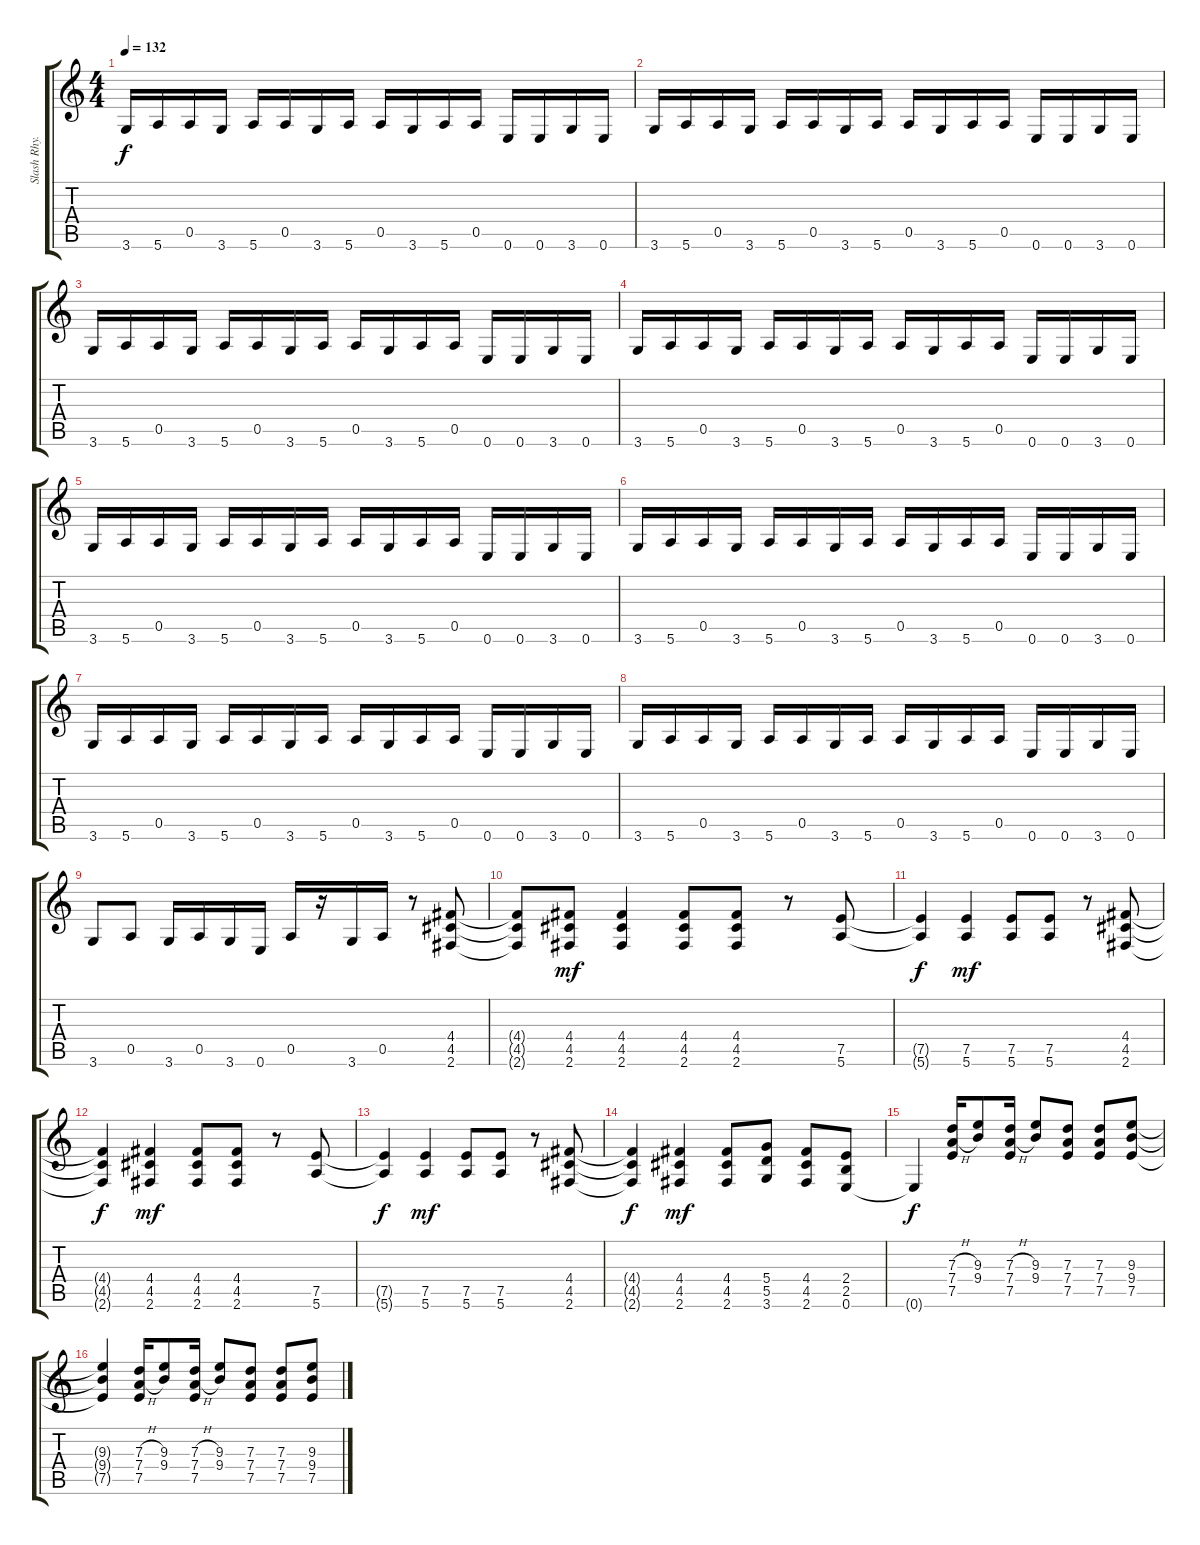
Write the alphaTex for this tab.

\track ("Slash Rhy." "Slash Rhy.") {instrument overdrivenguitar}
\staff {score tabs}
\tuning (E4 B3 G3 D3 A2 E2) {hide}
\ts (4 4)
\tempo 132
\clef g2
\ks c
3.6.16{dy f} 5.6.16 0.5.16 3.6.16 5.6.16 0.5.16 3.6.16 5.6.16 0.5.16 3.6.16 5.6.16 0.5.16 0.6.16 0.6.16 3.6.16 0.6.16 |
3.6.16 5.6.16 0.5.16 3.6.16 5.6.16 0.5.16 3.6.16 5.6.16 0.5.16 3.6.16 5.6.16 0.5.16 0.6.16 0.6.16 3.6.16 0.6.16 |
3.6.16 5.6.16 0.5.16 3.6.16 5.6.16 0.5.16 3.6.16 5.6.16 0.5.16 3.6.16 5.6.16 0.5.16 0.6.16 0.6.16 3.6.16 0.6.16 |
3.6.16 5.6.16 0.5.16 3.6.16 5.6.16 0.5.16 3.6.16 5.6.16 0.5.16 3.6.16 5.6.16 0.5.16 0.6.16 0.6.16 3.6.16 0.6.16 |
3.6.16 5.6.16 0.5.16 3.6.16 5.6.16 0.5.16 3.6.16 5.6.16 0.5.16 3.6.16 5.6.16 0.5.16 0.6.16 0.6.16 3.6.16 0.6.16 |
3.6.16 5.6.16 0.5.16 3.6.16 5.6.16 0.5.16 3.6.16 5.6.16 0.5.16 3.6.16 5.6.16 0.5.16 0.6.16 0.6.16 3.6.16 0.6.16 |
3.6.16 5.6.16 0.5.16 3.6.16 5.6.16 0.5.16 3.6.16 5.6.16 0.5.16 3.6.16 5.6.16 0.5.16 0.6.16 0.6.16 3.6.16 0.6.16 |
3.6.16 5.6.16 0.5.16 3.6.16 5.6.16 0.5.16 3.6.16 5.6.16 0.5.16 3.6.16 5.6.16 0.5.16 0.6.16 0.6.16 3.6.16 0.6.16 |
3.6.8 0.5.8 3.6.16 0.5.16 3.6.16 0.6.16 0.5.16 r.16 3.6.16 0.5.16 r.8 (4.4 4.5 2.6).8 |
(4.4{t} 4.5{t} 2.6{t}).8 (4.4 4.5 2.6).8{dy mf} (4.4 4.5 2.6).4 (4.4 4.5 2.6).8 (4.4 4.5 2.6).8 r.8 (7.5 5.6).8 |
(7.5{t} 5.6{t}).4{dy f} (7.5 5.6).4{dy mf} (7.5 5.6).8 (7.5 5.6).8 r.8 (4.4 4.5 2.6).8 |
(4.4{t} 4.5{t} 2.6{t}).4{dy f} (4.4 4.5 2.6).4{dy mf} (4.4 4.5 2.6).8 (4.4 4.5 2.6).8 r.8 (7.5 5.6).8 |
(7.5{t} 5.6{t}).4{dy f} (7.5 5.6).4{dy mf} (7.5 5.6).8 (7.5 5.6).8 r.8 (4.4 4.5 2.6).8 |
(4.4{t} 4.5{t} 2.6{t}).4{dy f} (4.4 4.5 2.6).4{dy mf} (4.4 4.5 2.6).8 (5.4 5.5 3.6).8 (4.4 4.5 2.6).8 (2.4 2.5 0.6).8 |
0.6{t}.4{dy f} (7.3{h} 7.4{h} 7.5).16 (9.3 9.4).8 (7.3{h} 7.4{h} 7.5).16 (9.3 9.4).8 (7.3 7.4 7.5).8 (7.3 7.4 7.5).8 (9.3 9.4 7.5).8 |
(9.3{t} 9.4{t} 7.5{t}).4 (7.3{h} 7.4{h} 7.5).16 (9.3 9.4).8 (7.3{h} 7.4{h} 7.5).16 (9.3 9.4).8 (7.3 7.4 7.5).8 (7.3 7.4 7.5).8 (9.3 9.4 7.5).8
